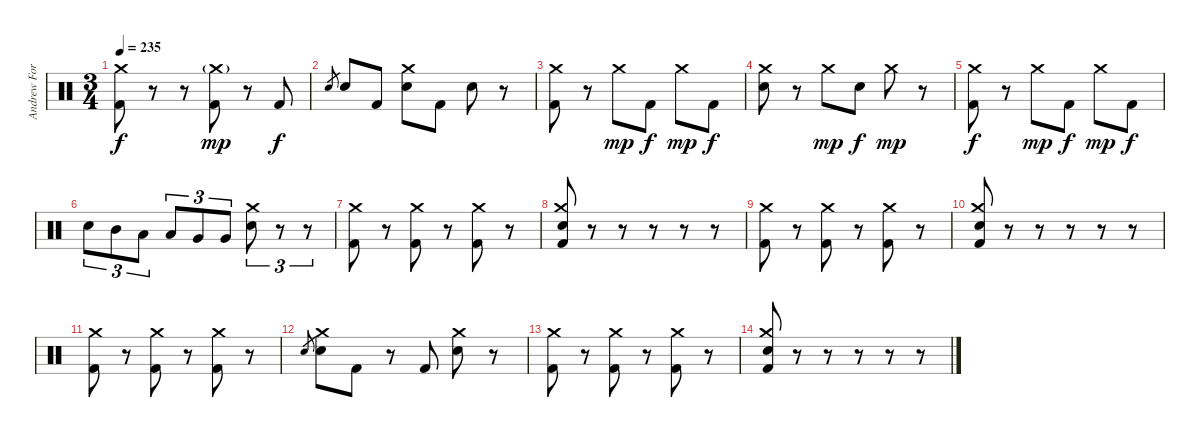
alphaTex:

\track ("Andrew Forsman" "Andrew For") {instrument percussion}
\staff {score}
\articulation defaults
\ts (3 4)
\tempo 235
\clef neutral
\ks c
("Kick (hit) 2" "Crash medium (hit)").8{dy f} r.8 r.8 ("Kick (hit) 2" "Crash medium (hit)"{g}).8{dy mp} r.8 "Kick (hit) 2".8{dy f} |
"Electric Snare (hit)".8{gr} "Electric Snare (hit)".8 "Kick (hit) 2".8 ("Electric Snare (hit)" "Crash medium (hit)").8 "Kick (hit) 2".8 "Electric Snare (hit)".8 r.8 |
("Kick (hit) 2" "Crash medium (hit)").8 r.8 "Crash medium (hit)".8{dy mp} "Kick (hit) 2".8{dy f} "Crash medium (hit)".8{dy mp} "Kick (hit) 2".8{dy f} |
("Electric Snare (hit)" "Crash medium (hit)").8 r.8 "Crash medium (hit)".8{dy mp} "Electric Snare (hit)".8{dy f} "Crash medium (hit)".8{dy mp} r.8 |
("Kick (hit) 2" "Crash medium (hit)").8{dy f} r.8 "Crash medium (hit)".8{dy mp} "Kick (hit) 2".8{dy f} "Crash medium (hit)".8{dy mp} "Kick (hit) 2".8{dy f} |
"Electric Snare (hit)".8{tu (3 2)} "Mid Tom (hit)".8{tu (3 2)} "Low Tom (hit)".8{tu (3 2)} "Low Tom (hit)".8{tu (3 2)} "Very Low Tom (hit)".8{tu (3 2)} "Very Low Tom (hit)".8{tu (3 2)} ("Electric Snare (hit)" "Crash medium (hit)").8{tu (3 2)} r.8{tu (3 2)} r.8{tu (3 2)} |
("Kick (hit) 2" "Crash medium (hit)").8 r.8 ("Kick (hit) 2" "Crash medium (hit)").8 r.8 ("Kick (hit) 2" "Crash medium (hit)").8 r.8 |
("Kick (hit) 2" "Electric Snare (hit)" "Crash medium (hit)").8 r.8 r.8{volume 0} r.8 r.8 r.8 |
("Kick (hit) 2" "Crash medium (hit)").8{volume 16} r.8 ("Kick (hit) 2" "Crash medium (hit)").8 r.8 ("Kick (hit) 2" "Crash medium (hit)").8 r.8 |
("Kick (hit) 2" "Electric Snare (hit)" "Crash medium (hit)").8 r.8 r.8{volume 0} r.8 r.8 r.8 |
("Kick (hit) 2" "Crash medium (hit)").8{volume 16} r.8 ("Kick (hit) 2" "Crash medium (hit)").8 r.8 ("Kick (hit) 2" "Crash medium (hit)").8 r.8 |
"Electric Snare (hit)".8{gr} ("Electric Snare (hit)" "Crash medium (hit)").8 "Kick (hit) 2".8 r.8 "Kick (hit) 2".8 ("Electric Snare (hit)" "Crash medium (hit)").8 r.8 |
("Kick (hit) 2" "Crash medium (hit)").8 r.8 ("Kick (hit) 2" "Crash medium (hit)").8 r.8 ("Kick (hit) 2" "Crash medium (hit)").8 r.8 |
("Kick (hit) 2" "Electric Snare (hit)" "Crash medium (hit)").8 r.8 r.8{volume 0} r.8 r.8 r.8
